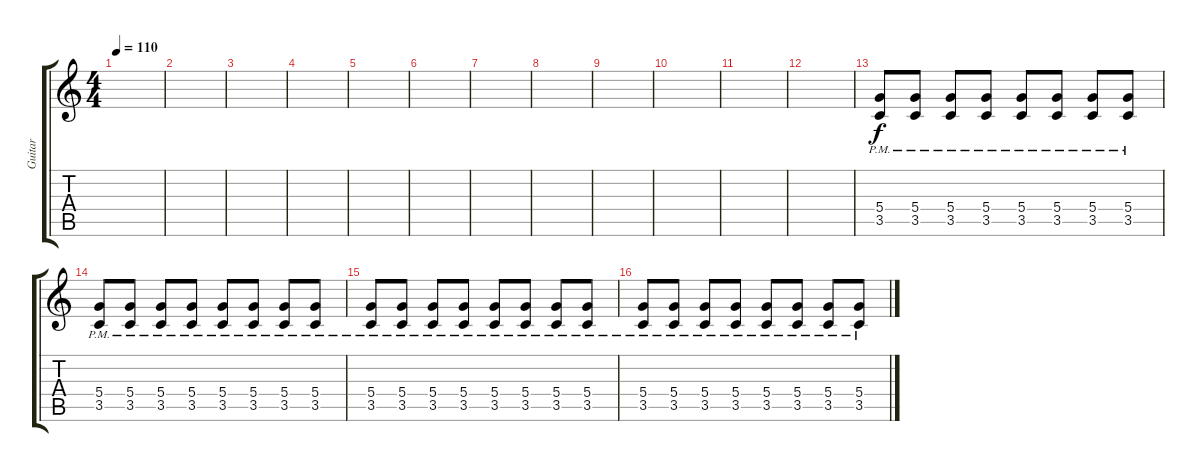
\track ("Guitar" "Guitar") {instrument distortionguitar}
\staff {score tabs}
\tuning (E4 B3 G3 D3 A2 E2) {hide}
\ts (4 4)
\tempo 110
\clef g2
\ks c
|
|
|
|
|
|
|
|
|
|
|
|
(5.4{pm} 3.5{pm}).8{volume 0} (5.4{pm} 3.5{pm}).8 (5.4{pm} 3.5{pm}).8 (5.4{pm} 3.5{pm}).8 (5.4{pm} 3.5{pm}).8{volume 3} (5.4{pm} 3.5{pm}).8 (5.4{pm} 3.5{pm}).8 (5.4{pm} 3.5{pm}).8 |
(5.4{pm} 3.5{pm}).8{volume 5} (5.4{pm} 3.5{pm}).8 (5.4{pm} 3.5{pm}).8 (5.4{pm} 3.5{pm}).8 (5.4{pm} 3.5{pm}).8{volume 7} (5.4{pm} 3.5{pm}).8 (5.4{pm} 3.5{pm}).8 (5.4{pm} 3.5{pm}).8 |
(5.4{pm} 3.5{pm}).8{volume 9} (5.4{pm} 3.5{pm}).8 (5.4{pm} 3.5{pm}).8 (5.4{pm} 3.5{pm}).8 (5.4{pm} 3.5{pm}).8 (5.4{pm} 3.5{pm}).8 (5.4{pm} 3.5{pm}).8 (5.4{pm} 3.5{pm}).8 |
(5.4{pm} 3.5{pm}).8{volume 11} (5.4{pm} 3.5{pm}).8 (5.4{pm} 3.5{pm}).8 (5.4{pm} 3.5{pm}).8 (5.4{pm} 3.5{pm}).8 (5.4{pm} 3.5{pm}).8 (5.4{pm} 3.5{pm}).8 (5.4{pm} 3.5{pm}).8
